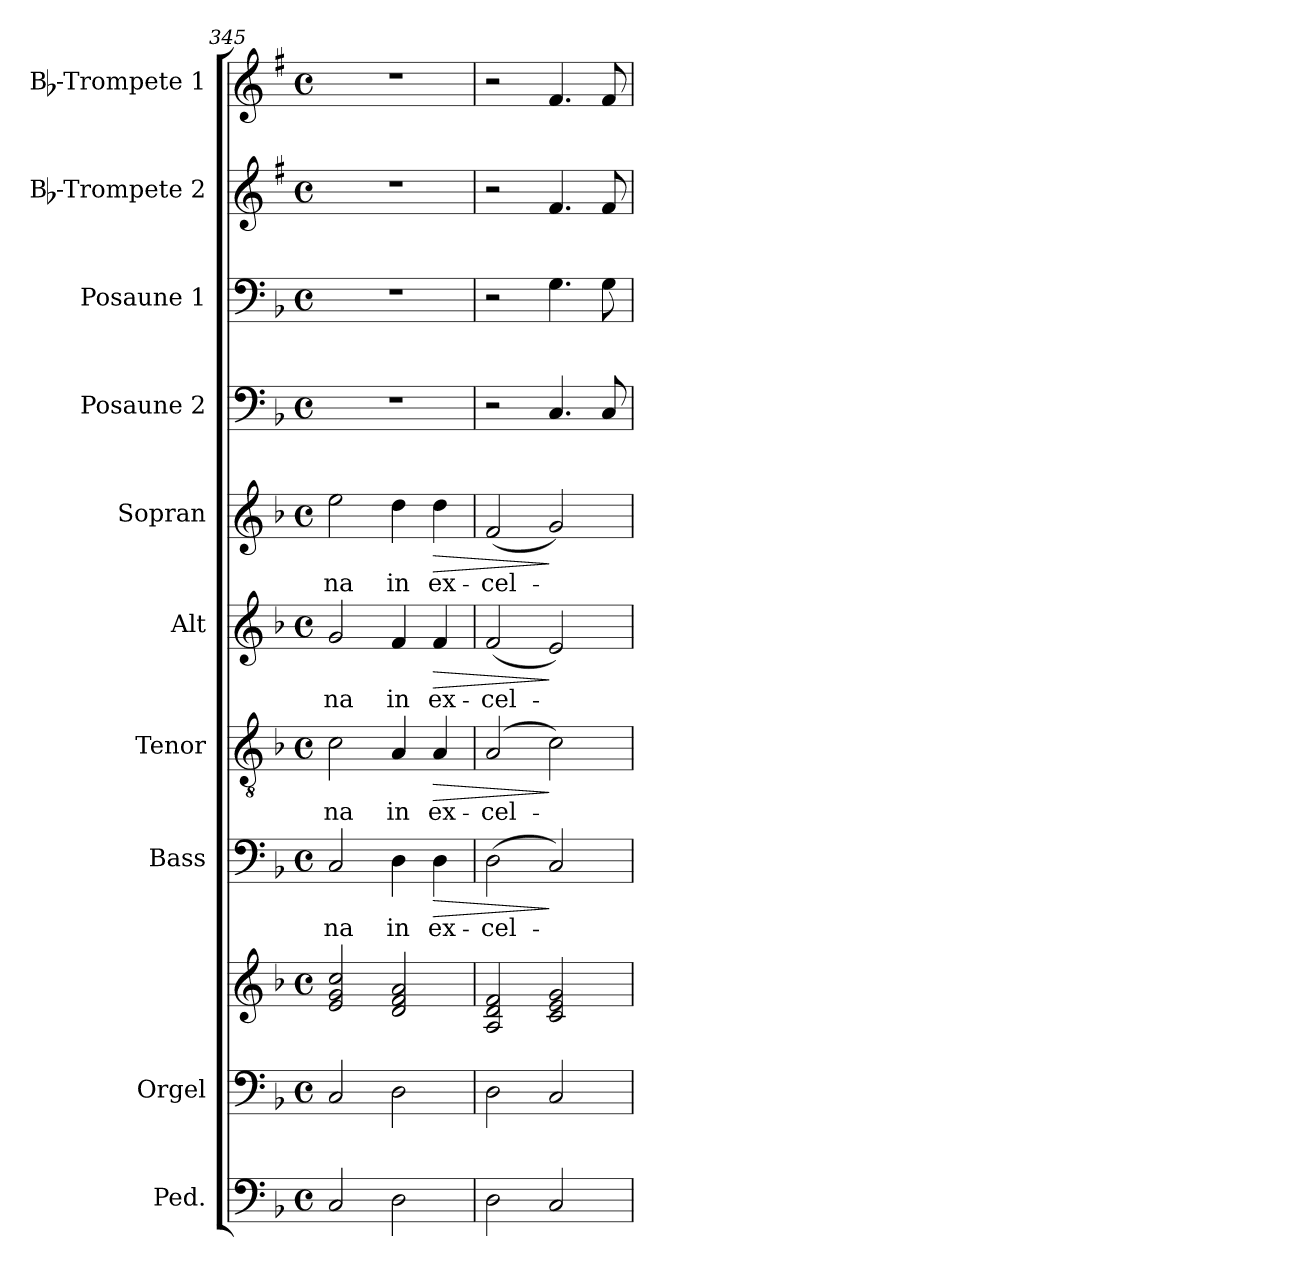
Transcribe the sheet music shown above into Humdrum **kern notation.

**kern	**kern	**kern	**kern	**text	**dynam	**kern	**text	**dynam	**kern	**text	**dynam	**kern	**text	**dynam	**kern	**kern	**kern	**kern
*part10	*part9	*part9	*part8	*part8	*part8	*part7	*part7	*part7	*part6	*part6	*part6	*part5	*part5	*part5	*part4	*part3	*part2	*part1
*staff11	*staff10	*staff9	*staff8	*staff8	*staff8	*staff7	*staff7	*staff7	*staff6	*staff6	*staff6	*staff5	*staff5	*staff5	*staff4	*staff3	*staff2	*staff1
*I"Ped.	*I"Orgel	*	*I"Bass	*	*	*I"Tenor	*	*	*I"Alt	*	*	*I"Sopran	*	*	*I"Posaune 2	*I"Posaune 1	*I"Bb-Trompete 2	*I"Bb-Trompete 1
*	*I'Org.	*	*I'B.	*	*	*I'T.	*	*	*I'A.	*	*	*I'S.	*	*	*I'Pos. 2	*I'Pos. 1	*I'Bb Trp. 2	*I'Bb Trp. 1
*clefF4	*clefF4	*clefG2	*clefF4	*	*	*clefGv2	*	*	*clefG2	*	*	*clefG2	*	*	*clefF4	*clefF4	*clefG2	*clefG2
*ITrd7c12	*	*	*	*	*	*	*	*	*	*	*	*	*	*	*	*	*ITrd1c2	*ITrd1c2
*k[b-]	*k[b-]	*k[b-]	*k[b-]	*	*	*k[b-]	*	*	*k[b-]	*	*	*k[b-]	*	*	*k[b-]	*k[b-]	*k[b-]	*k[b-]
*F:	*F:	*F:	*F:	*	*	*F:	*	*	*F:	*	*	*F:	*	*	*F:	*F:	*F:	*F:
*M4/4	*M4/4	*M4/4	*M4/4	*	*	*M4/4	*	*	*M4/4	*	*	*M4/4	*	*	*M4/4	*M4/4	*M4/4	*M4/4
*met(c)	*met(c)	*met(c)	*met(c)	*	*	*met(c)	*	*	*met(c)	*	*	*met(c)	*	*	*met(c)	*met(c)	*met(c)	*met(c)
=345	=345	=345	=345	=345	=345	=345	=345	=345	=345	=345	=345	=345	=345	=345	=345	=345	=345	=345
!	!	!	!	!LO:LY:b	!	!	!LO:LY:b	!	!	!LO:LY:b	!	!	!LO:LY:b	!	!	!	!	!
2CC/	2C/	2e/ 2g/ 2cc/	2C/	-na	.	2c\	-na	.	2g/	-na	.	2ee\	-na	.	1r	1r	1r	1r
!	!	!	!	!LO:LY:b	!	!	!LO:LY:b	!	!	!LO:LY:b	!	!	!LO:LY:b	!	!	!	!	!
2DD\	2D\	2d/ 2f/ 2a/	4D\	in	.	4A/	in	.	4f/	in	.	4dd\	in	.	.	.	.	.
!	!	!	!	!LO:LY:b	!LO:HP:b	!	!LO:LY:b	!LO:HP:b	!	!LO:LY:b	!LO:HP:b	!	!LO:LY:b	!LO:HP:b	!	!	!	!
.	.	.	4D\	ex-	>	4A/	ex-	>	4f/	ex-	>	4dd\	ex-	>	.	.	.	.
=346	=346	=346	=346	=346	=346	=346	=346	=346	=346	=346	=346	=346	=346	=346	=346	=346	=346	=346
!	!	!	!	!LO:LY:b	!	!	!LO:LY:b	!	!	!LO:LY:b	!	!	!LO:LY:b	!	!	!	!	!
2DD\	2D\	2A/ 2d/ 2f/	(>2D\	-cel-	.	(2A/	-cel-	.	(<2f/	-cel-	.	(<2f/	-cel-	.	2r	2r	2r	2r
2CC/	2C/	2c/ 2e/ 2g/	2C/)	.	]	2c\)	.	]	2e/)	.	]	2g/)	.	]	4.C/	4.G\	4.e/	4.e/
.	.	.	.	.	.	.	.	.	.	.	.	.	.	.	8C/	8G\	8e/	8e/
=	=	=	=	=	=	=	=	=	=	=	=	=	=	=	=	=	=	=
*-	*-	*-	*-	*-	*-	*-	*-	*-	*-	*-	*-	*-	*-	*-	*-	*-	*-	*-
